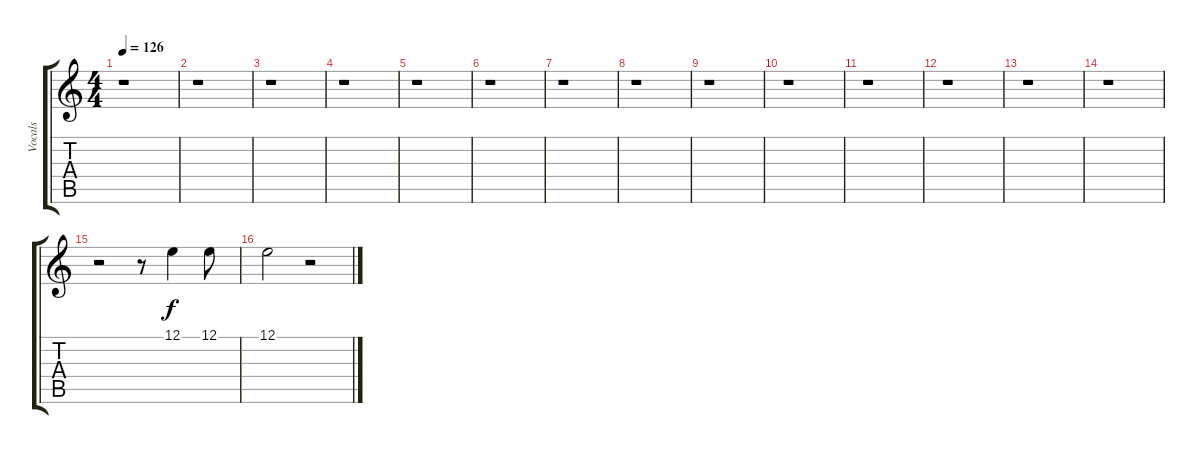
\track ("Vocals" "Vocals") {instrument lead2sawtooth}
\staff {score tabs}
\tuning (E4 B3 G3 D3 A2 E2) {hide}
\ts (4 4)
\tempo 126
\clef g2
\ks c
r.1{dy f} |
r.1 |
r.1 |
r.1 |
r.1 |
r.1 |
r.1 |
r.1 |
r.1 |
r.1 |
r.1 |
r.1 |
r.1 |
r.1 |
r.2 r.8 12.1.4 12.1.8 |
12.1.2 r.2
